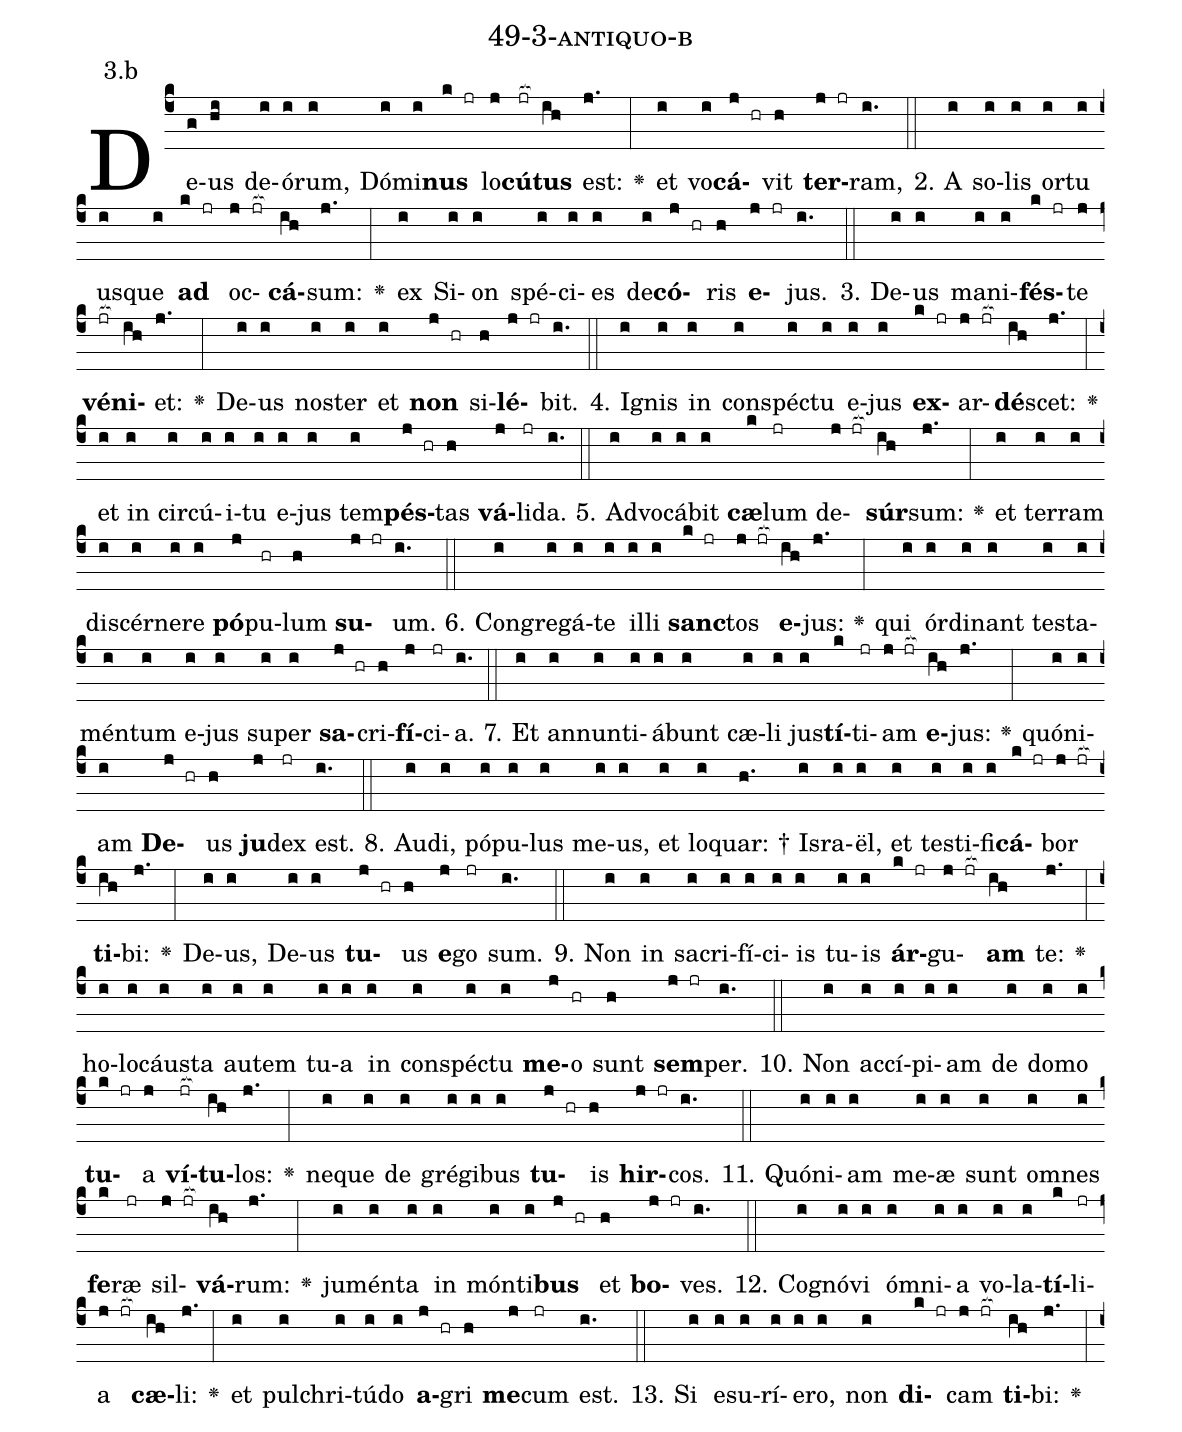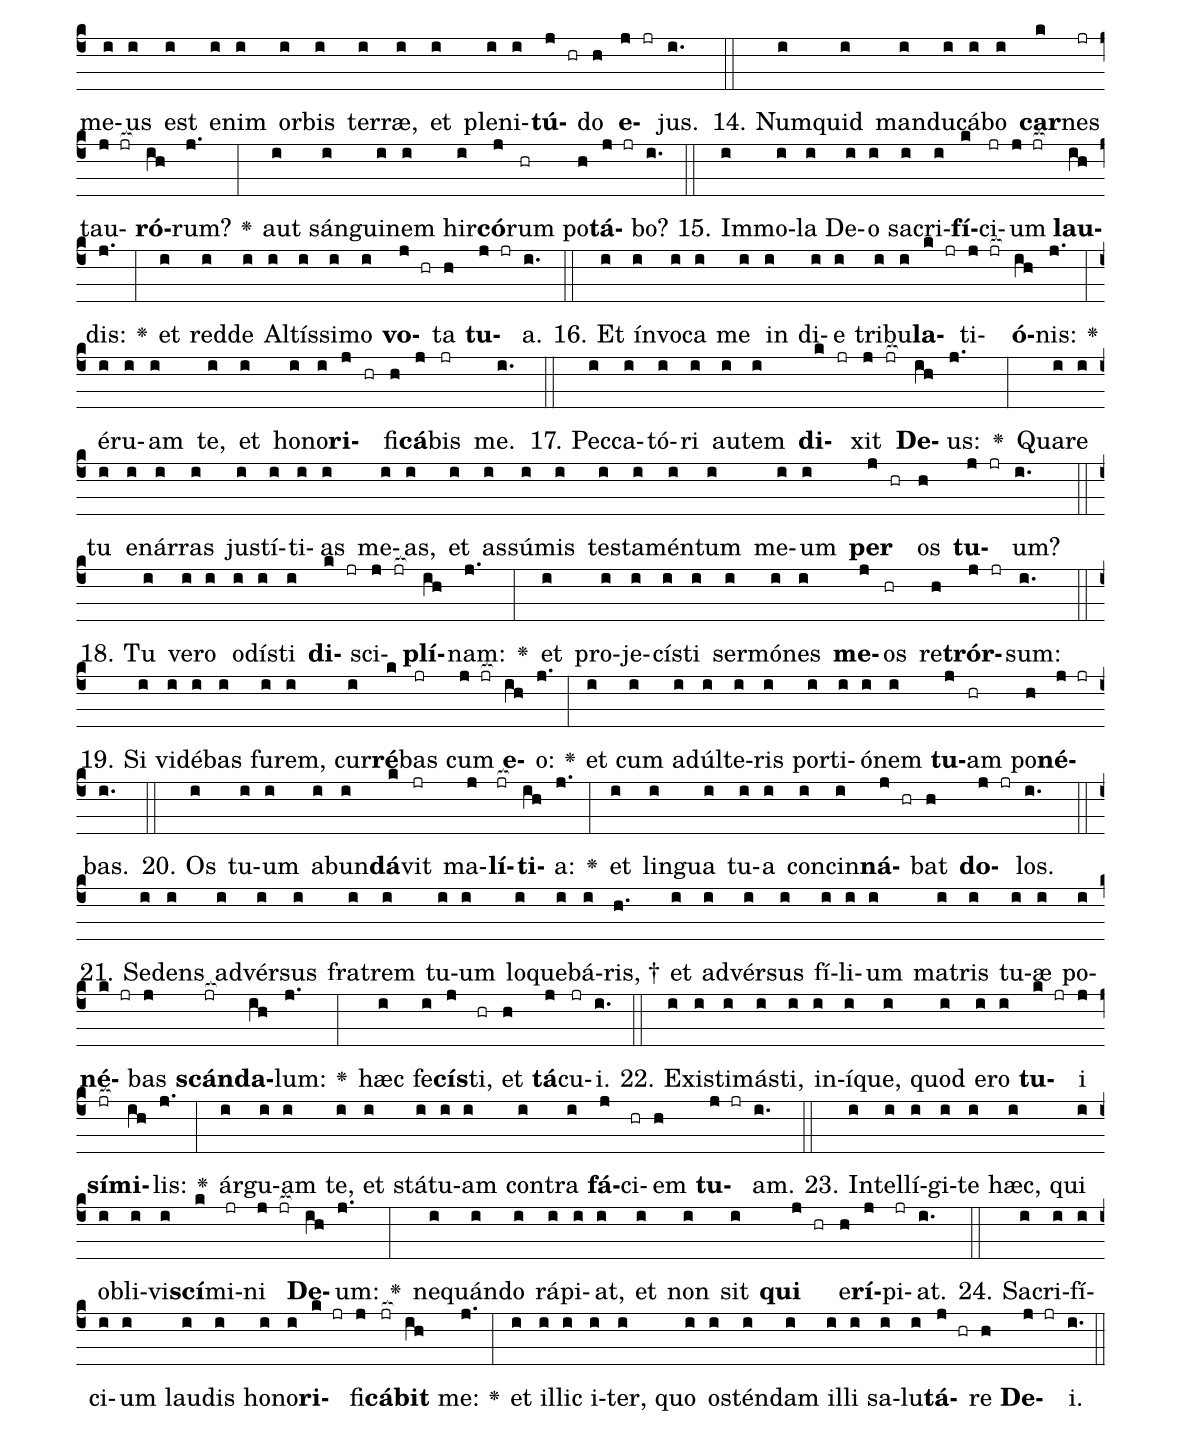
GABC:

name: 49-3-antiquo-b;
annotation: 3.b;
%%
(c4)De(g)us(hi) de(i)ó(i)rum,(i) Dó(i)mi(i)<b>nus</b>(k jr) lo(j)<b>cú</b>(jr[ocb:1{])<b>tus</b>(ih[ocb:0}]) est:(j.) <v>\greheightstar</v>(:) et(i) vo(i)<b>cá</b>(j hr)vit(h) <b>ter</b>(j jr)ram,(i.) (::)
2. A(i) so(i)lis(i) or(i)tu(i) us(i)que(i) <b>ad</b>(k jr) oc(j jr[ocb:1{])<b>cá</b>(ih[ocb:0}])sum:(j.) <v>\greheightstar</v>(:) ex(i) Si(i)on(i) spé(i)ci(i)es(i) de(i)<b>có</b>(j hr)ris(h) <b>e</b>(j jr)jus.(i.) (::)
3. De(i)us(i) ma(i)ni(i)<b>fés</b>(k jr)te(j) <b>vé</b>(jr[ocb:1{])<b>ni</b>(ih[ocb:0}])et:(j.) <v>\greheightstar</v>(:) De(i)us(i) nos(i)ter(i) et(i) <b>non</b>(j hr) si(h)<b>lé</b>(j jr)bit.(i.) (::)
4. I(i)gnis(i) in(i) con(i)spéc(i)tu(i) e(i)jus(i) <b>ex</b>(k jr)ar(j jr[ocb:1{])<b>dé</b>(ih[ocb:0}])scet:(j.) <v>\greheightstar</v>(:) et(i) in(i) cir(i)cú(i)i(i)tu(i) e(i)jus(i) tem(i)<b>pés</b>(j hr)tas(h) <b>vá</b>(j)li(jr)da.(i.) (::)
5. Ad(i)vo(i)cá(i)bit(i) <b>cæ</b>(k)lum(jr) de(j jr[ocb:1{])<b>súr</b>(ih[ocb:0}])sum:(j.) <v>\greheightstar</v>(:) et(i) ter(i)ram(i) di(i)scér(i)ne(i)re(i) <b>pó</b>(j)pu(hr)lum(h) <b>su</b>(j jr)um.(i.) (::)
6. Con(i)gre(i)gá(i)te(i) il(i)li(i) <b>sanc</b>(k jr)tos(j jr[ocb:1{]) <b>e</b>(ih[ocb:0}])jus:(j.) <v>\greheightstar</v>(:) qui(i) ór(i)di(i)nant(i) tes(i)ta(i)mén(i)tum(i) e(i)jus(i) su(i)per(i) <b>sa</b>(j hr)cri(h)<b>fí</b>(j)ci(jr)a.(i.) (::)
7. Et(i) an(i)nun(i)ti(i)á(i)bunt(i) cæ(i)li(i) jus(i)<b>tí</b>(k)ti(jr)am(j jr[ocb:1{]) <b>e</b>(ih[ocb:0}])jus:(j.) <v>\greheightstar</v>(:) quón(i)i(i)am(i) <b>De</b>(j hr)us(h) <b>ju</b>(j)dex(jr) est.(i.) (::)
8. Au(i)di,(i) pó(i)pu(i)lus(i) me(i)us,(i) et(i) lo(i)quar: †(h.) Is(i)ra(i)ël,(i) et(i) tes(i)ti(i)fi(i)<b>cá</b>(k jr)bor(j jr[ocb:1{]) <b>ti</b>(ih[ocb:0}])bi:(j.) <v>\greheightstar</v>(:) De(i)us,(i) De(i)us(i) <b>tu</b>(j hr)us(h) <b>e</b>(j)go(jr) sum.(i.) (::)
9. Non(i) in(i) sa(i)cri(i)fí(i)ci(i)is(i) tu(i)is(i) <b>ár</b>(k jr)gu(j jr[ocb:1{])<b>am</b>(ih[ocb:0}]) te:(j.) <v>\greheightstar</v>(:) ho(i)lo(i)cáus(i)ta(i) au(i)tem(i) tu(i)a(i) in(i) con(i)spéc(i)tu(i) <b>me</b>(j)o(hr) sunt(h) <b>sem</b>(j jr)per.(i.) (::)
10. Non(i) ac(i)cí(i)pi(i)am(i) de(i) do(i)mo(i) <b>tu</b>(k jr)a(j) <b>ví</b>(jr[ocb:1{])<b>tu</b>(ih[ocb:0}])los:(j.) <v>\greheightstar</v>(:) ne(i)que(i) de(i) gré(i)gi(i)bus(i) <b>tu</b>(j hr)is(h) <b>hir</b>(j jr)cos.(i.) (::)
11. Quón(i)i(i)am(i) me(i)æ(i) sunt(i) om(i)nes(i) <b>fe</b>(k)ræ(jr) sil(j jr[ocb:1{])<b>vá</b>(ih[ocb:0}])rum:(j.) <v>\greheightstar</v>(:) ju(i)mén(i)ta(i) in(i) món(i)ti(i)<b>bus</b>(j hr) et(h) <b>bo</b>(j jr)ves.(i.) (::)
12. Co(i)gnó(i)vi(i) óm(i)ni(i)a(i) vo(i)la(i)<b>tí</b>(k)li(jr)a(j jr[ocb:1{]) <b>cæ</b>(ih[ocb:0}])li:(j.) <v>\greheightstar</v>(:) et(i) pul(i)chri(i)tú(i)do(i) <b>a</b>(j hr)gri(h) <b>me</b>(j)cum(jr) est.(i.) (::)
13. Si(i) e(i)su(i)rí(i)e(i)ro,(i) non(i) <b>di</b>(k jr)cam(j jr[ocb:1{]) <b>ti</b>(ih[ocb:0}])bi:(j.) <v>\greheightstar</v>(:) me(i)us(i) est(i) e(i)nim(i) or(i)bis(i) ter(i)ræ,(i) et(i) ple(i)ni(i)<b>tú</b>(j hr)do(h) <b>e</b>(j jr)jus.(i.) (::)
14. Num(i)quid(i) man(i)du(i)cá(i)bo(i) <b>car</b>(k)nes(jr) tau(j jr[ocb:1{])<b>ró</b>(ih[ocb:0}])rum?(j.) <v>\greheightstar</v>(:) aut(i) sán(i)gui(i)nem(i) hir(i)<b>có</b>(j)rum(hr) po(h)<b>tá</b>(j jr)bo?(i.) (::)
15. Im(i)mo(i)la(i) De(i)o(i) sa(i)cri(i)<b>fí</b>(k)ci(jr)um(j jr[ocb:1{]) <b>lau</b>(ih[ocb:0}])dis:(j.) <v>\greheightstar</v>(:) et(i) red(i)de(i) Al(i)tís(i)si(i)mo(i) <b>vo</b>(j hr)ta(h) <b>tu</b>(j jr)a.(i.) (::)
16. Et(i) ín(i)vo(i)ca(i) me(i) in(i) di(i)e(i) tri(i)bu(i)<b>la</b>(k jr)ti(j jr[ocb:1{])<b>ó</b>(ih[ocb:0}])nis:(j.) <v>\greheightstar</v>(:) é(i)ru(i)am(i) te,(i) et(i) ho(i)no(i)<b>ri</b>(j hr)fi(h)<b>cá</b>(j)bis(jr) me.(i.) (::)
17. Pec(i)ca(i)tó(i)ri(i) au(i)tem(i) <b>di</b>(k jr)xit(j jr[ocb:1{]) <b>De</b>(ih[ocb:0}])us:(j.) <v>\greheightstar</v>(:) Qua(i)re(i) tu(i) e(i)nár(i)ras(i) jus(i)tí(i)ti(i)as(i) me(i)as,(i) et(i) as(i)sú(i)mis(i) tes(i)ta(i)mén(i)tum(i) me(i)um(i) <b>per</b>(j hr) os(h) <b>tu</b>(j jr)um?(i.) (::)
18. Tu(i) ve(i)ro(i) o(i)dís(i)ti(i) <b>di</b>(k jr)sci(j jr[ocb:1{])<b>plí</b>(ih[ocb:0}])nam:(j.) <v>\greheightstar</v>(:) et(i) pro(i)je(i)cís(i)ti(i) ser(i)mó(i)nes(i) <b>me</b>(j)os(hr) re(h)<b>trór</b>(j jr)sum:(i.) (::)
19. Si(i) vi(i)dé(i)bas(i) fu(i)rem,(i) cur(i)<b>ré</b>(k)bas(jr) cum(j jr[ocb:1{]) <b>e</b>(ih[ocb:0}])o:(j.) <v>\greheightstar</v>(:) et(i) cum(i) ad(i)úl(i)te(i)ris(i) por(i)ti(i)ó(i)nem(i) <b>tu</b>(j)am(hr) po(h)<b>né</b>(j jr)bas.(i.) (::)
20. Os(i) tu(i)um(i) ab(i)un(i)<b>dá</b>(k)vit(jr) ma(j)<b>lí</b>(jr[ocb:1{])<b>ti</b>(ih[ocb:0}])a:(j.) <v>\greheightstar</v>(:) et(i) lin(i)gua(i) tu(i)a(i) con(i)cin(i)<b>ná</b>(j hr)bat(h) <b>do</b>(j jr)los.(i.) (::)
21. Se(i)dens(i) ad(i)vér(i)sus(i) fra(i)trem(i) tu(i)um(i) lo(i)que(i)bá(i)ris, †(h.) et(i) ad(i)vér(i)sus(i) fí(i)li(i)um(i) ma(i)tris(i) tu(i)æ(i) po(i)<b>né</b>(k jr)bas(j) <b>scán</b>(jr[ocb:1{])<b>da</b>(ih[ocb:0}])lum:(j.) <v>\greheightstar</v>(:) hæc(i) fe(i)<b>cís</b>(j)ti,(hr) et(h) <b>tá</b>(j)cu(jr)i.(i.) (::)
22. Ex(i)is(i)ti(i)más(i)ti,(i) in(i)í(i)que,(i) quod(i) e(i)ro(i) <b>tu</b>(k jr)i(j) <b>sí</b>(jr[ocb:1{])<b>mi</b>(ih[ocb:0}])lis:(j.) <v>\greheightstar</v>(:) ár(i)gu(i)am(i) te,(i) et(i) stá(i)tu(i)am(i) con(i)tra(i) <b>fá</b>(j)ci(hr)em(h) <b>tu</b>(j jr)am.(i.) (::)
23. In(i)tel(i)lí(i)gi(i)te(i) hæc,(i) qui(i) ob(i)li(i)vi(i)<b>scí</b>(k)mi(jr)ni(j jr[ocb:1{]) <b>De</b>(ih[ocb:0}])um:(j.) <v>\greheightstar</v>(:) ne(i)quán(i)do(i) rá(i)pi(i)at,(i) et(i) non(i) sit(i) <b>qui</b>(j hr) e(h)<b>rí</b>(j)pi(jr)at.(i.) (::)
24. Sa(i)cri(i)fí(i)ci(i)um(i) lau(i)dis(i) ho(i)no(i)<b>ri</b>(k jr)fi(j)<b>cá</b>(jr[ocb:1{])<b>bit</b>(ih[ocb:0}]) me:(j.) <v>\greheightstar</v>(:) et(i) il(i)lic(i) i(i)ter,(i) quo(i) os(i)tén(i)dam(i) il(i)li(i) sa(i)lu(i)<b>tá</b>(j hr)re(h) <b>De</b>(j jr)i.(i.) (::)
